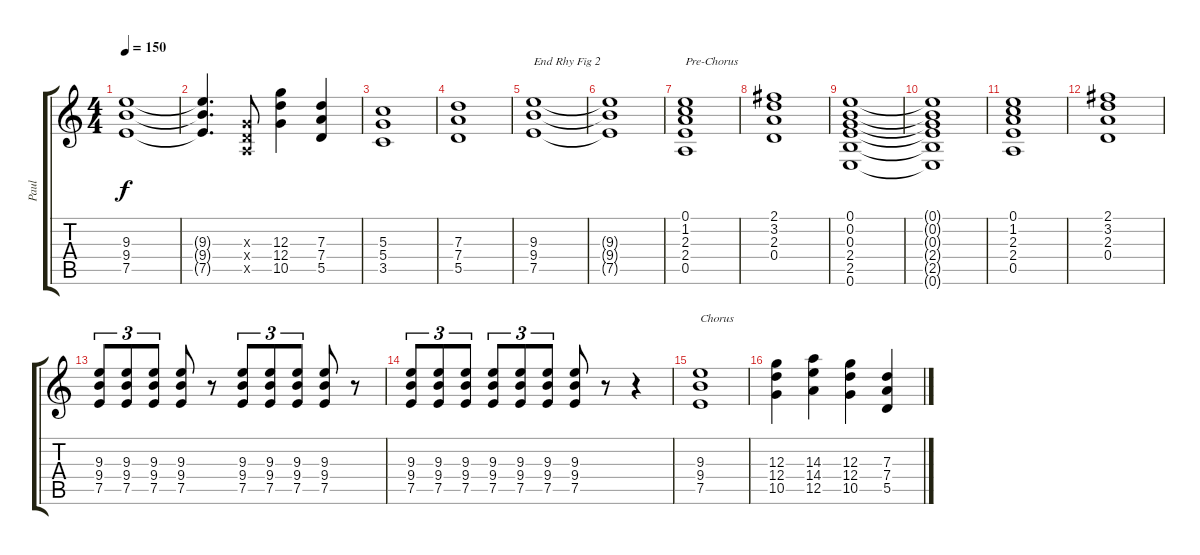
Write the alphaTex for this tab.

\track ("Paul" "Paul") {instrument overdrivenguitar}
\staff {score tabs}
\tuning (E4 B3 G3 D3 A2 E2) {hide}
\ts (4 4)
\tempo 150
\clef g2
\ks c
(9.3 9.4 7.5).1{dy f} |
(9.3{t} 9.4{t} 7.5{t}).4{d} (0.3{x} 0.4{x} 0.5{x}).8 (12.3 12.4 10.5).4 (7.3 7.4 5.5).4 |
(5.3 5.4 3.5).1 |
(7.3 7.4 5.5).1 |
(9.3 9.4 7.5).1{txt "End Rhy Fig 2"} |
(9.3{t} 9.4{t} 7.5{t}).1 |
(0.1 1.2 2.3 2.4 0.5).1{txt "Pre-Chorus"} |
(2.1 3.2 2.3 0.4).1 |
(0.1 0.2 0.3 2.4 2.5 0.6).1 |
(0.1{t} 0.2{t} 0.3{t} 2.4{t} 2.5{t} 0.6{t}).1 |
(0.1 1.2 2.3 2.4 0.5).1 |
(2.1 3.2 2.3 0.4).1 |
(9.3 9.4 7.5).8{tu (3 2)} (9.3 9.4 7.5).8{tu (3 2)} (9.3 9.4 7.5).8{tu (3 2)} (9.3 9.4 7.5).8 r.8 (9.3 9.4 7.5).8{tu (3 2)} (9.3 9.4 7.5).8{tu (3 2)} (9.3 9.4 7.5).8{tu (3 2)} (9.3 9.4 7.5).8 r.8 |
(9.3 9.4 7.5).8{tu (3 2)} (9.3 9.4 7.5).8{tu (3 2)} (9.3 9.4 7.5).8{tu (3 2)} (9.3 9.4 7.5).8{tu (3 2)} (9.3 9.4 7.5).8{tu (3 2)} (9.3 9.4 7.5).8{tu (3 2)} (9.3 9.4 7.5).8 r.8 r.4 |
(9.3 9.4 7.5).1{txt "Chorus"} |
(12.3 12.4 10.5).4 (14.3 14.4 12.5).4 (12.3 12.4 10.5).4 (7.3 7.4 5.5).4
